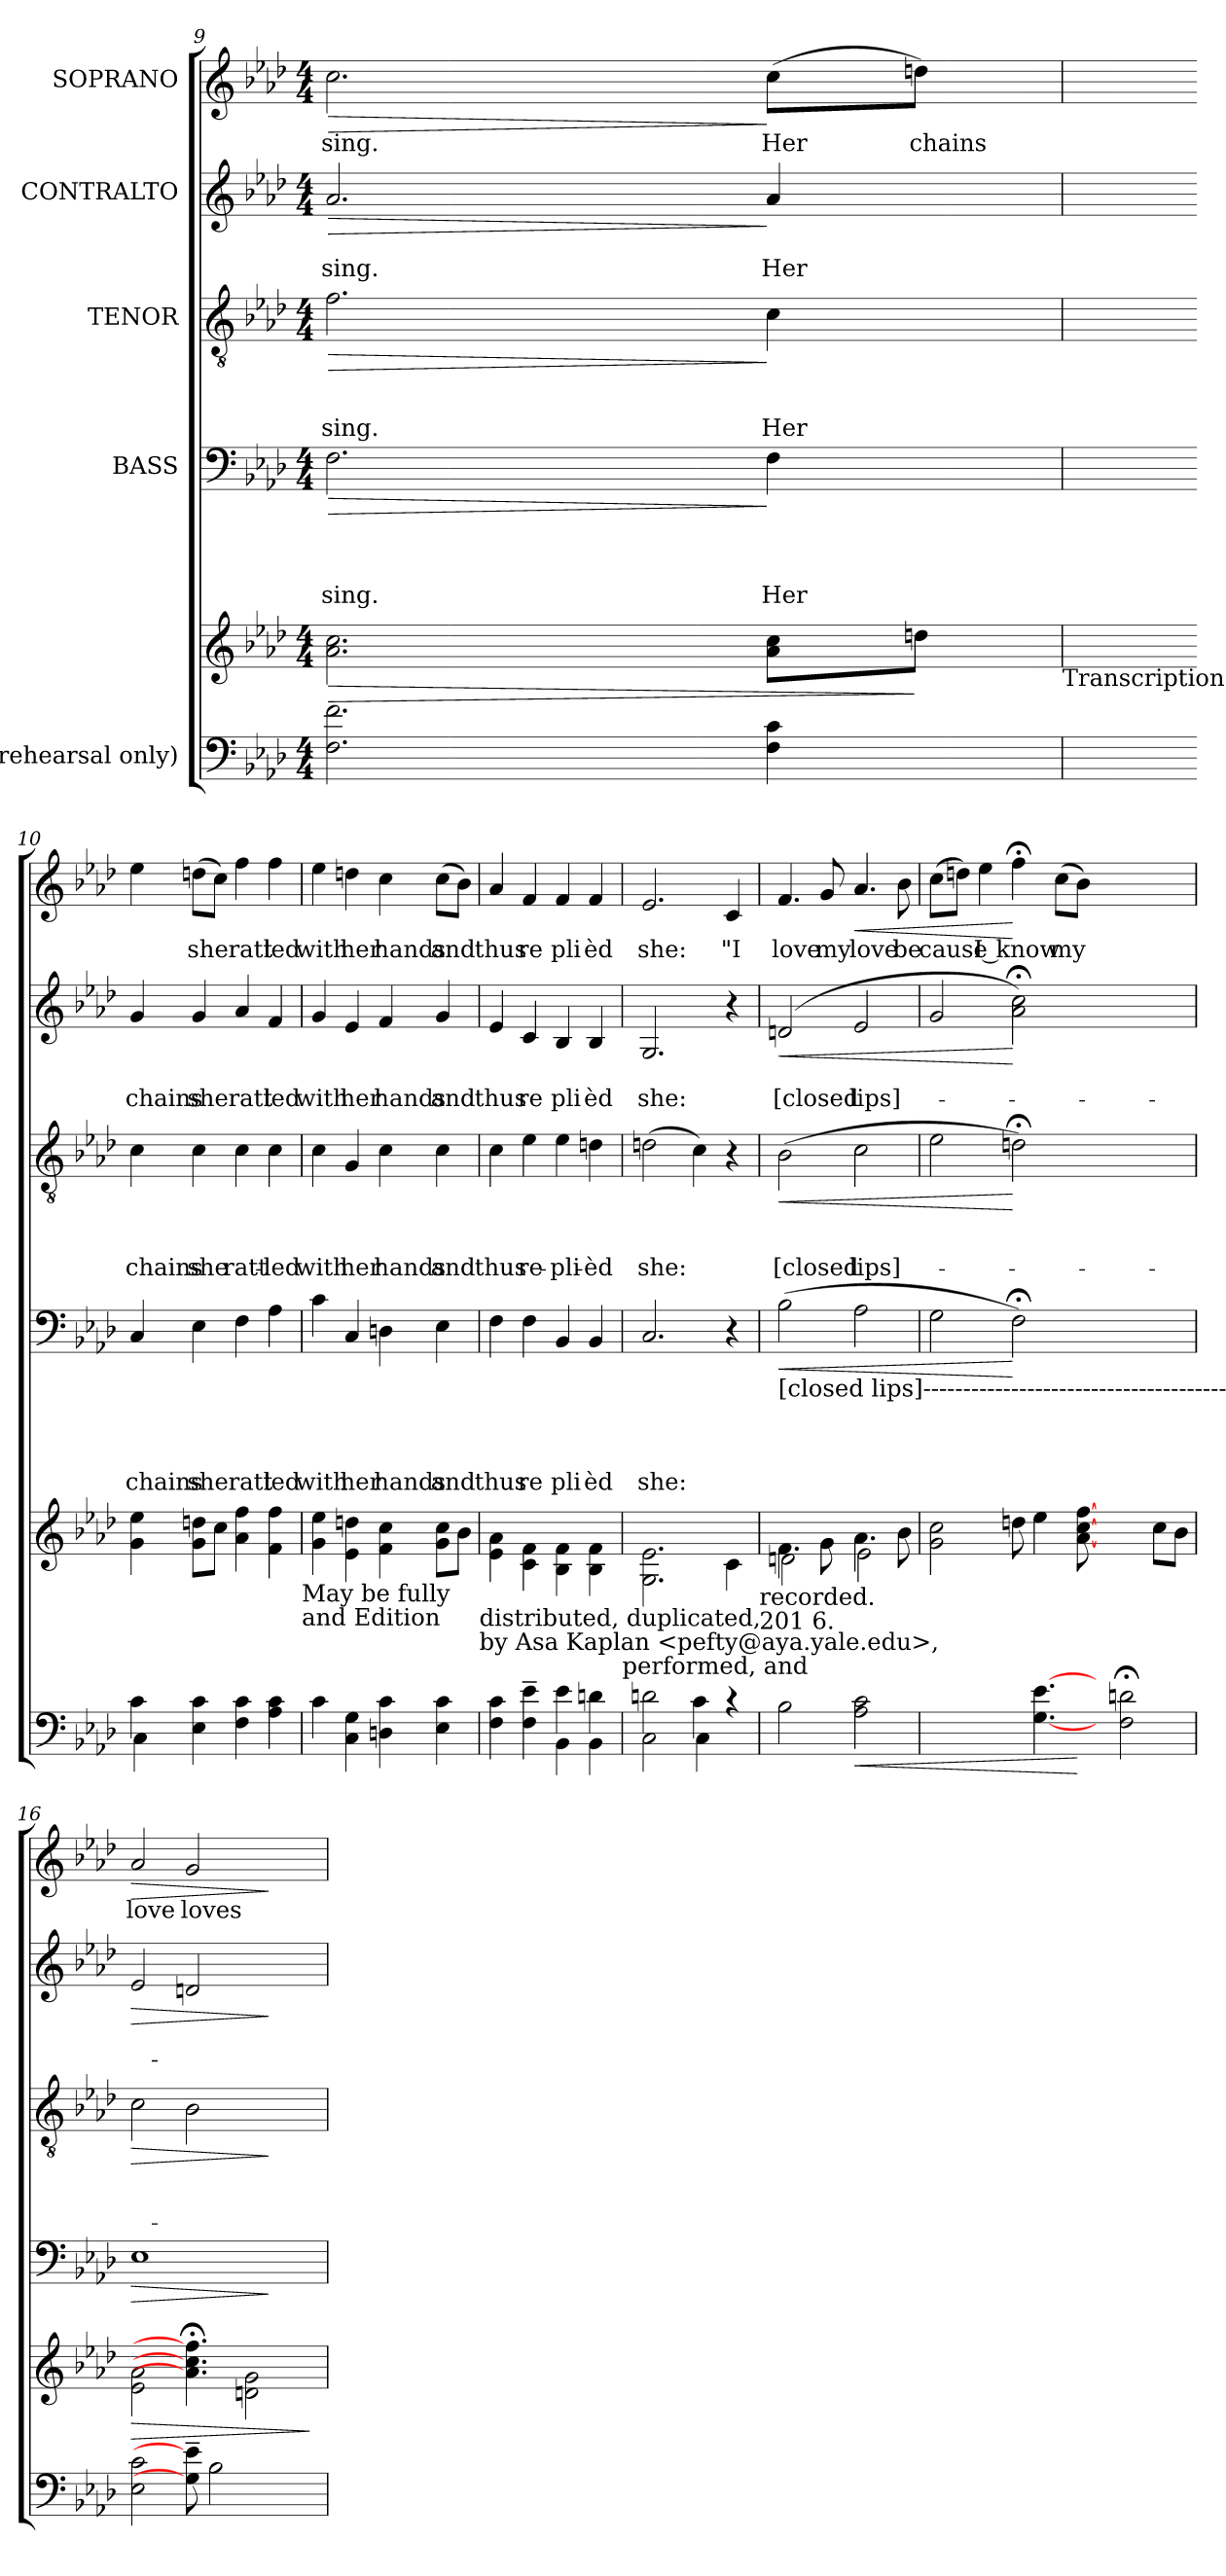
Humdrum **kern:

**kern	**kern	**dynam	**kern	**text	**text	**text	**text	**dynam	**kern	**text	**text	**text	**dynam	**kern	**text	**text	**dynam	**kern	**text	**dynam
*part5	*part5	*part5	*part4	*part4	*part4	*part4	*part4	*part4	*part3	*part3	*part3	*part3	*part3	*part2	*part2	*part2	*part2	*part1	*part1	*part1
*staff6	*staff5	*staff5/6	*staff4	*staff4	*staff4	*staff4	*staff4	*staff4	*staff3	*staff3	*staff3	*staff3	*staff3	*staff2	*staff2	*staff2	*staff2	*staff1	*staff1	*staff1
*I"(rehearsal only)	*	*	*I"BASS	*	*	*	*	*	*I"TENOR	*	*	*	*	*I"CONTRALTO	*	*	*	*I"SOPRANO	*	*
*clefF4	*clefG2	*	*clefF4	*	*	*	*	*	*clefGv2	*	*	*	*	*clefG2	*	*	*	*clefG2	*	*
*k[b-e-a-d-]	*k[b-e-a-d-]	*	*k[b-e-a-d-]	*	*	*	*	*	*k[b-e-a-d-]	*	*	*	*	*k[b-e-a-d-]	*	*	*	*k[b-e-a-d-]	*	*
*A-:	*A-:	*	*A-:	*	*	*	*	*	*A-:	*	*	*	*	*A-:	*	*	*	*A-:	*	*
*M4/4	*M4/4	*	*M4/4	*	*	*	*	*	*M4/4	*	*	*	*	*M4/4	*	*	*	*M4/4	*	*
=9	=9	=9	=9	=9	=9	=9	=9	=9	=9	=9	=9	=9	=9	=9	=9	=9	=9	=9	=9	=9
!	!	!LO:HP:b	!	!	!	!	!LO:LY:b	!LO:HP:b	!	!	!	!LO:LY:b	!LO:HP:b	!	!	!LO:LY:b	!LO:HP:b	!	!LO:LY:b	!LO:HP:b
2.F\ 2.f\	2.a-\ 2.cc\	>	2.F\	.	.	.	sing.	>	2.f\	.	.	sing.	>	2.a-/	.	sing.	>	2.cc\	sing.	>
!	!	!	!	!	!	!	!LO:LY:b	!	!	!	!	!LO:LY:b	!	!	!	!LO:LY:b	!	!	!LO:LY:b	!
4F\ 4c\	8a-\ 8cc\L	.	4F\	.	.	.	Her	]	4c\	.	.	Her	]	4a-/	.	Her	]	(>8cc\L	Her	]
!	!	!	!	!	!	!	!	!	!	!	!	!	!	!	!	!	!	!	!LO:LY:b	!
.	8ddn\J	]	.	.	.	.	.	.	.	.	.	.	.	.	.	.	.	8ddn\J)	chains	.
!	!LO:TX:b:t=Transcription	!	!	!	!	!	!	!	!	!	!	!	!	!	!	!	!	!	!	!
=10!	=10!	=10!	=10!	=10!	=10!	=10!	=10!	=10!	=10!	=10!	=10!	=10!	=10!	=10!	=10!	=10!	=10!	=10!	=10!	=10!
*^	*	*	*	*	*	*	*	*	*	*	*	*	*	*	*	*	*	*	*	*
!	!	!	!	!	!	!	!	!LO:LY:b	!	!	!	!	!LO:LY:b	!	!	!	!LO:LY:b	!	!	!	!
4c\	4C\	4g\ 4ee-\	.	4C/	.	.	.	chains	.	4c\	.	.	chains	.	4g/	.	chains	.	4ee-\	.	.
!	!	!	!	!	!	!	!	!LO:LY:b	!	!	!	!	!LO:LY:b	!	!	!	!LO:LY:b	!	!	!LO:LY:b	!
4E-\ 4c\	2.ryy	8g\ 8ddn\L	.	4E-\	.	.	.	she	.	4c\	.	.	she	.	4g/	.	she	.	(>8ddn\L	she	.
.	.	8cc\J	.	.	.	.	.	.	.	.	.	.	.	.	.	.	.	.	8cc\J)	.	.
!	!	!	!	!	!	!	!	!LO:LY:b	!	!	!	!	!LO:LY:b	!	!	!	!LO:LY:b	!	!	!LO:LY:b	!
4F\ 4c\	.	4a-\ 4ff\	.	4F\	.	.	.	ratt	.	4c\	.	.	ratt-	.	4a-/	.	ratt	.	4ff\	ratt	.
!	!	!	!	!	!	!	!	!LO:LY:b	!	!	!	!	!LO:LY:b	!	!	!	!LO:LY:b	!	!	!LO:LY:b	!
4A-\ 4c\	.	4f\ 4ff\	.	4A-\	.	.	.	led	.	4c\	.	.	-led	.	4f/	.	led	.	4ff\	led	.
*v	*v	*	*	*	*	*	*	*	*	*	*	*	*	*	*	*	*	*	*	*	*
!	!LO:TX:b:t=May be fully	!	!	!	!	!	!	!	!	!	!	!	!	!	!	!	!	!	!	!
!	!LO:TX:b:t=and Edition	!	!	!	!	!	!	!	!	!	!	!	!	!	!	!	!	!	!	!
=11!	=11!	=11!	=11!	=11!	=11!	=11!	=11!	=11!	=11!	=11!	=11!	=11!	=11!	=11!	=11!	=11!	=11!	=11!	=11!	=11!
!	!	!	!	!	!	!	!LO:LY:b	!	!	!	!	!LO:LY:b	!	!	!	!LO:LY:b	!	!	!LO:LY:b	!
4c\	4g\ 4ee-\	.	4c\	.	.	.	with	.	4c\	.	.	with	.	4g/	.	with	.	4ee-\	with	.
!	!	!	!	!	!	!	!LO:LY:b	!	!	!	!	!LO:LY:b	!	!	!	!LO:LY:b	!	!	!LO:LY:b	!
4C\ 4G\	4e-\ 4ddn\	.	4C/	.	.	.	her	.	4G/	.	.	her	.	4e-/	.	her	.	4ddn\	her	.
!	!	!	!	!	!	!	!LO:LY:b	!	!	!	!	!LO:LY:b	!	!	!	!LO:LY:b	!	!	!LO:LY:b	!
4Dn\ 4c\	4f\ 4cc\	.	4Dn\	.	.	.	hands	.	4c\	.	.	hands	.	4f/	.	hands	.	4cc\	hands	.
!	!	!	!	!	!	!	!LO:LY:b	!	!	!	!	!LO:LY:b	!	!	!	!LO:LY:b	!	!	!LO:LY:b	!
4E-\ 4c\	8g\ 8cc\L	.	4E-\	.	.	.	and	.	4c\	.	.	and	.	4g/	.	and	.	(>8cc\L	and	.
.	8b-\J	.	.	.	.	.	.	.	.	.	.	.	.	.	.	.	.	8b-\J)	.	.
!	!LO:TX:b:t=distributed, duplicated,	!	!	!	!	!	!	!	!	!	!	!	!	!	!	!	!	!	!	!
!	!LO:TX:b:t=by Asa Kaplan <pefty@aya.yale.edu>,	!	!	!	!	!	!	!	!	!	!	!	!	!	!	!	!	!	!	!
=12!	=12!	=12!	=12!	=12!	=12!	=12!	=12!	=12!	=12!	=12!	=12!	=12!	=12!	=12!	=12!	=12!	=12!	=12!	=12!	=12!
*^	*	*	*	*	*	*	*	*	*	*	*	*	*	*	*	*	*	*	*	*
!	!	!	!	!	!	!	!	!LO:LY:b	!	!	!	!	!LO:LY:b	!	!	!	!LO:LY:b	!	!	!LO:LY:b	!
4F\ 4c\	2ryy	4e-\ 4a-\	.	4F\	.	.	.	thus	.	4c\	.	.	thus	.	4e-/	.	thus	.	4a-/	thus	.
!	!	!	!	!	!	!	!	!LO:LY:b	!	!	!	!	!LO:LY:b	!	!	!	!LO:LY:b	!	!	!LO:LY:b	!
4F\~< 4e-\~<	.	4c\ 4f\	.	4F\	.	.	.	re	.	4e-\	.	.	re-	.	4c/	.	re	.	4f/	re	.
!	!	!	!	!	!	!	!	!LO:LY:b	!	!	!	!	!LO:LY:b	!	!	!	!LO:LY:b	!	!	!LO:LY:b	!
4e-\	4BB-\	4B-\ 4f\	.	4BB-/	.	.	.	pli	.	4e-\	.	.	-pli-	.	4B-/	.	pli	.	4f/	pli	.
!	!	!	!	!	!	!	!	!LO:LY:b	!	!	!	!	!LO:LY:b	!	!	!	!LO:LY:b	!	!	!LO:LY:b	!
4dn\	4BB-\	4B-\ 4f\	.	4BB-/	.	.	.	èd	.	4dn\	.	.	-èd	.	4B-/	.	èd	.	4f/	èd	.
!	!	!LO:TX:b:t=performed, and	!	!	!	!	!	!	!	!	!	!	!	!	!	!	!	!	!	!	!
=13!	=13!	=13!	=13!	=13!	=13!	=13!	=13!	=13!	=13!	=13!	=13!	=13!	=13!	=13!	=13!	=13!	=13!	=13!	=13!	=13!	=13!
!	!	!	!	!	!	!	!	!LO:LY:b	!	!	!	!	!LO:LY:b	!	!	!	!LO:LY:b	!	!	!LO:LY:b	!
2C\	2dn\	2.G\ 2.e-\	.	2.C/	.	.	.	she:	.	(>2dn\	.	.	she:	.	2.G/	.	she:	.	2.e-/	she:	.
4c\	4C\	.	.	.	.	.	.	.	.	4c\)	.	.	.	.	.	.	.	.	.	.	.
!	!	!	!	!	!	!	!	!	!	!	!	!	!	!	!	!	!	!	!	!LO:LY:b	!
4rc	4ryy	4c\	.	4r	.	.	.	.	.	4r	.	.	.	.	4r	.	.	.	4c/	"I	.
!	!	!LO:TX:b:t=recorded.	!	!	!	!	!	!	!	!	!	!	!	!	!	!	!	!	!	!	!
!	!	!LO:TX:b:t=201 6.	!	!	!	!	!	!	!	!	!	!	!	!	!	!	!	!	!	!	!
!!LO:LB:g=z
=14!	=14!	=14!	=14!	=14!	=14!	=14!	=14!	=14!	=14!	=14!	=14!	=14!	=14!	=14!	=14!	=14!	=14!	=14!	=14!	=14!	=14!
*	*	*^	*	*	*	*	*	*	*	*	*	*	*	*	*	*	*	*	*	*	*
!	!	!	!	!	!LO:TX:b:t=[closed lips]--------------------------------------------------------------	!	!	!	!	!	!	!	!	!	!	!	!	!	!	!	!	!
!	!	!	!	!	!	!	!	!	!	!LO:HP:b	!	!	!	!LO:LY:b	!LO:HP:b	!	!	!LO:LY:b	!LO:HP:b	!	!LO:LY:b	!
*v	*v	*	*	*	*	*	*	*	*	*	*	*	*	*	*	*	*	*	*	*	*	*
2B-\	4.f\	2dn\	.	(>2B-\	.	.	.	.	<	(>2B-\	.	.	[closed	<	(2dn/	.	[closed	<	4.f/	love	.
!	!	!	!	!	!	!	!	!	!	!	!	!	!	!	!	!	!	!	!	!LO:LY:b	!
.	8g\	.	.	.	.	.	.	.	.	.	.	.	.	.	.	.	.	.	8g/	my	.
!	!	!	!LO:HP:b=2	!	!	!	!	!	!	!	!	!	!LO:LY:b	!	!	!	!LO:LY:b	!	!	!LO:LY:b	!LO:HP:b
2A-\ 2c\	4.a-\	2e-\	<	2A-\	.	.	.	.	.	2c\	.	.	lips]-	.	2e-/	.	lips]-	.	4.a-/	love	<
!	!	!	!	!	!	!	!	!	!	!	!	!	!	!	!	!	!	!	!	!LO:LY:b	!
.	8b-\	.	.	.	.	.	.	.	.	.	.	.	.	.	.	.	.	.	8b-\	be	.
*	*v	*v	*	*	*	*	*	*	*	*	*	*	*	*	*	*	*	*	*	*	*
=15!	=15!	=15!	=15!	=15!	=15!	=15!	=15!	=15!	=15!	=15!	=15!	=15!	=15!	=15!	=15!	=15!	=15!	=15!	=15!	=15!
!	!	!	!	!	!	!	!	!	!	!	!	!	!	!	!	!	!	!	!LO:LY:b	!
2ryy	2g\ 2cc\	.	2G\	.	.	.	.	.	2e-\	.	.	.	.	2g/	.	.	.	(>8cc\L	cause	.
.	.	.	.	.	.	.	.	.	.	.	.	.	.	.	.	.	.	8ddn\J)	.	.
!	!	!	!	!	!	!	!	!	!	!	!	!	!	!	!	!	!	!	!LO:LY:b	!
.	.	.	.	.	.	.	.	.	.	.	.	.	.	.	.	.	.	4ee-\	I know	.
8ryy	8ddn\	.	2F;<\)	.	.	.	.	[	2dn;<\)	.	.	.	[	2a-\;< 2cc\;<)	.	.	[	4ff;<\	.	[
[4.G\ [4.e-\	4ee-\	.	.	.	.	.	.	.	.	.	.	.	.	.	.	.	.	.	.	.
!	!	!	!	!	!	!	!	!	!	!	!	!	!	!	!	!	!	!	!LO:LY:b	!
.	.	.	.	.	.	.	.	.	.	.	.	.	.	.	.	.	.	(>8cc\L	my	.
.	[8a-\ [8cc\ [8ff\	[	.	.	.	.	.	.	.	.	.	.	.	.	.	.	.	8b-\J)	.	.
8ryy	4.ryy	.	2ryy	.	.	.	.	.	2ryy	.	.	.	.	2ryy	.	.	.	2ryy	.	.
2F\;< 2dn\;<	.	.	.	.	.	.	.	.	.	.	.	.	.	.	.	.	.	.	.	.
.	8cc\L	.	.	.	.	.	.	.	.	.	.	.	.	.	.	.	.	.	.	.
.	8b-\J	.	8ryy	.	.	.	.	.	8ryy	.	.	.	.	8ryy	.	.	.	8ryy	.	.
=16!	=16!	=16!	=16!	=16!	=16!	=16!	=16!	=16!	=16!	=16!	=16!	=16!	=16!	=16!	=16!	=16!	=16!	=16!	=16!	=16!
!	!	!LO:HP:b	!	!	!	!	!	!LO:HP:b	!	!	!	!	!LO:HP:b	!	!	!	!LO:HP:b	!	!LO:LY:b	!LO:HP:b
2E-\ 2c\	2e-\ 2a-\	>	1E-	.	.	.	.	>	2c\	.	.	.	>	2e-/	.	.	>	2a-/	love	>
!	!	!	!	!	!	!	!	!	!	!	!	!	!	!	!	!	!	!	!LO:LY:b	!
8G\]~> 8e-\]~>	4.a-\];< 4.cc\];< 4.ff\];<	.	.	.	.	.	.	.	2B-\	.	.	.	.	2dn/	.	.	.	2g/	loves	.
2B-\	.	.	.	.	.	.	.	.	.	.	.	.	.	.	.	.	.	.	.	.
.	2dn\ 2g\	.	.	.	.	.	.	.	.	.	.	.	.	.	.	.	.	.	.	.
.	.	.	4.ryy	.	.	.	.	]	4.ryy	.	.	.	]	4.ryy	.	.	]	4.ryy	.	]
4ryy	.	.	.	.	.	.	.	.	.	.	.	.	.	.	.	.	.	.	.	.
.	.	]	.	.	.	.	.	.	.	.	.	.	.	.	.	.	.	.	.	.
=!	=!	=!	=!	=!	=!	=!	=!	=!	=!	=!	=!	=!	=!	=!	=!	=!	=!	=!	=!	=!
*-	*-	*-	*-	*-	*-	*-	*-	*-	*-	*-	*-	*-	*-	*-	*-	*-	*-	*-	*-	*-
